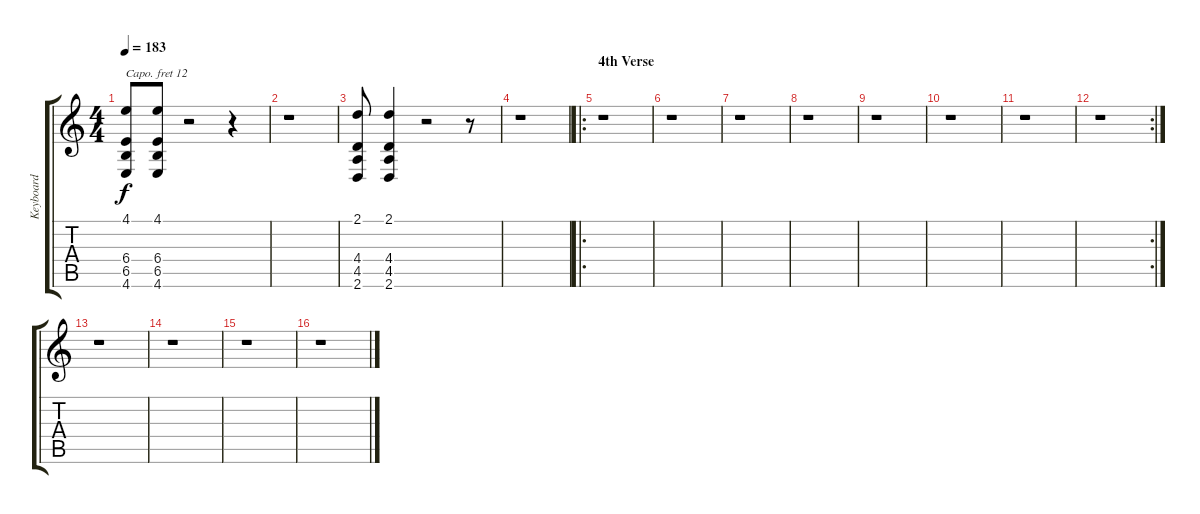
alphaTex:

\track ("Keyboard" "Keyboard") {instrument stringensemble1}
\staff {score tabs}
\capo 12
\tuning (C4 G3 Eb3 Bb2 F2 C2) {hide}
\ts (4 4)
\tempo 183
\clef g2
\ks c
(4.1 6.4 6.5 4.6).8{dy f} (4.1 6.4 6.5 4.6).8 r.2 r.4 |
r.1 |
(2.1 4.4 4.5 2.6).8 (2.1 4.4 4.5 2.6).4 r.2 r.8 |
r.1 |
\ro
\section ("" "4th Verse")
r.1 |
r.1 |
r.1 |
r.1 |
r.1 |
r.1 |
r.1 |
\rc 2
r.1 |
r.1 |
r.1 |
r.1 |
r.1
